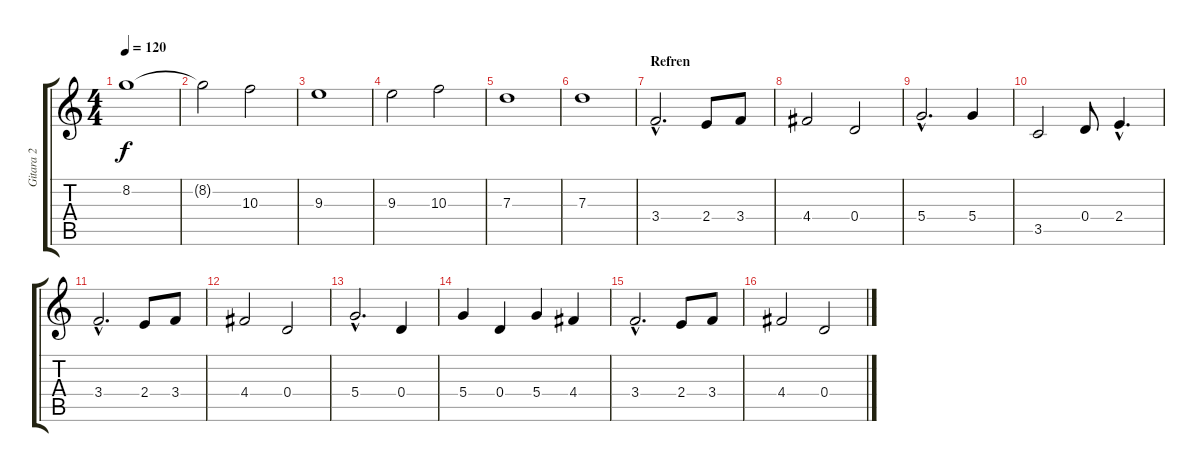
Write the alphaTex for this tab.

\track ("Gitara 2" "Gitara 2") {instrument distortionguitar}
\staff {score tabs}
\tuning (E4 B3 G3 D3 A2 E2) {hide}
\ts (4 4)
\tempo 120
\clef g2
\ks c
8.2.1{dy f} |
8.2{t}.2 10.3.2 |
9.3.1 |
9.3.2 10.3.2 |
7.3.1 |
7.3.1 |
\section ("" "Refren")
3.4{hac}.2{d} 2.4.8 3.4.8 |
4.4.2 0.4.2 |
5.4{hac}.2{d} 5.4.4 |
3.5.2 0.4.8 2.4{hac}.4{d} |
3.4{hac}.2{d} 2.4.8 3.4.8 |
4.4.2 0.4.2 |
5.4{hac}.2{d} 0.4.4 |
5.4.4 0.4.4 5.4.4 4.4.4 |
3.4{hac}.2{d} 2.4.8 3.4.8 |
4.4.2 0.4.2
